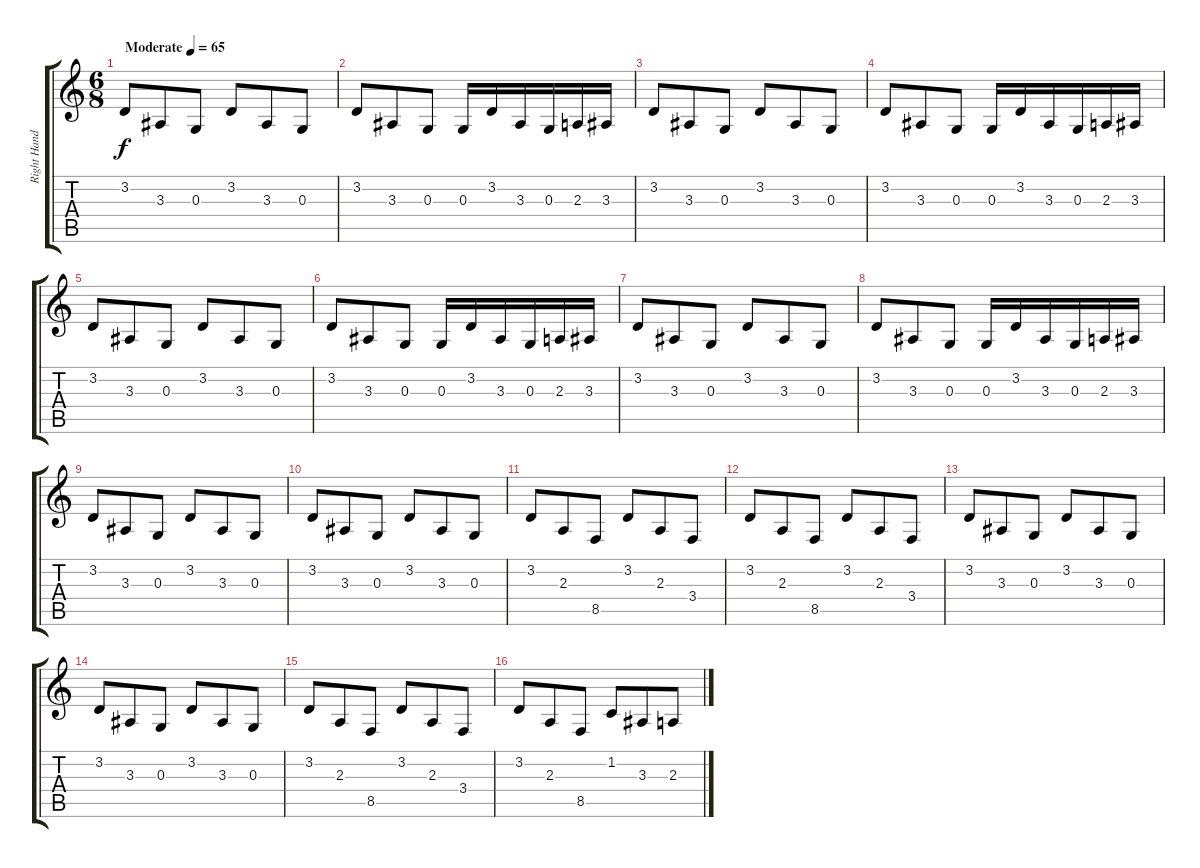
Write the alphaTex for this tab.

\track ("Right Hand" "Right Hand") {instrument acousticgrandpiano}
\staff {score tabs}
\tuning (E4 B3 G3 D3 A2 E2) {hide}
\ts (6 8)
\tempo (65 "Moderate")
\clef g2
\ks c
3.2.8{dy f instrument acousticgrandpiano} 3.3.8 0.3.8 3.2.8 3.3.8 0.3.8 |
3.2.8 3.3.8 0.3.8 0.3.16 3.2.16 3.3.16 0.3.16 2.3.16 3.3.16 |
3.2.8 3.3.8 0.3.8 3.2.8 3.3.8 0.3.8 |
3.2.8 3.3.8 0.3.8 0.3.16 3.2.16 3.3.16 0.3.16 2.3.16 3.3.16 |
3.2.8 3.3.8 0.3.8 3.2.8 3.3.8 0.3.8 |
3.2.8 3.3.8 0.3.8 0.3.16 3.2.16 3.3.16 0.3.16 2.3.16 3.3.16 |
3.2.8 3.3.8 0.3.8 3.2.8 3.3.8 0.3.8 |
3.2.8 3.3.8 0.3.8 0.3.16 3.2.16 3.3.16 0.3.16 2.3.16 3.3.16 |
3.2.8 3.3.8 0.3.8 3.2.8 3.3.8 0.3.8 |
3.2.8 3.3.8 0.3.8 3.2.8 3.3.8 0.3.8 |
3.2.8{beam Up} 2.3.8{beam Up} 8.5.8{beam Up} 3.2.8{beam Up} 2.3.8{beam Up} 3.4.8{beam Up} |
3.2.8{beam Up} 2.3.8{beam Up} 8.5.8{beam Up} 3.2.8{beam Up} 2.3.8{beam Up} 3.4.8{beam Up} |
3.2.8 3.3.8 0.3.8 3.2.8 3.3.8 0.3.8 |
3.2.8 3.3.8 0.3.8 3.2.8 3.3.8 0.3.8 |
3.2.8{beam Up} 2.3.8{beam Up} 8.5.8{beam Up} 3.2.8{beam Up} 2.3.8{beam Up} 3.4.8{beam Up} |
3.2.8{beam Up} 2.3.8{beam Up} 8.5.8{beam Up} 1.2.8 3.3.8 2.3.8
